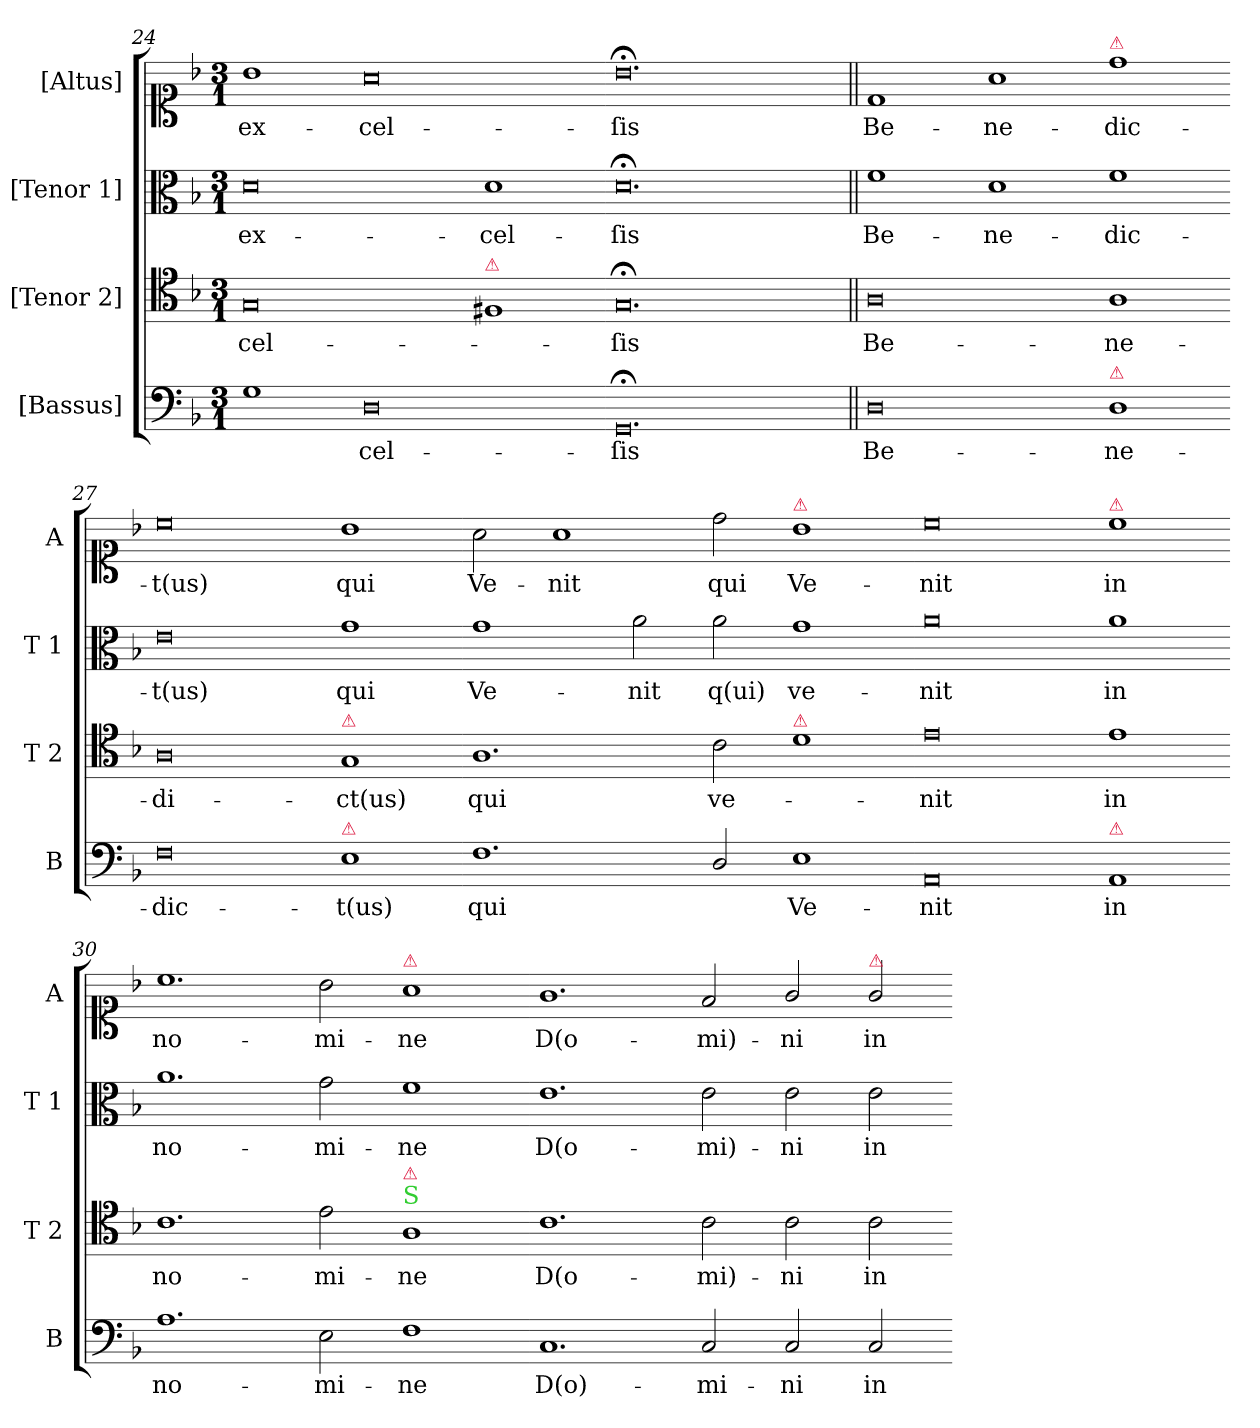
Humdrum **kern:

**kern	**text	**kern	**text	**kern	**text	**kern	**text
*part4	*part4	*part3	*part3	*part2	*part2	*part1	*part1
*staff4	*staff4	*staff3	*staff3	*staff2	*staff2	*staff1	*staff1
*I"[Bassus]	*	*I"[Tenor 2]	*	*I"[Tenor 1]	*	*I"[Altus]	*
*I'B	*	*I'T 2	*	*I'T 1	*	*I'A	*
*clefF4	*	*clefC4	*	*clefC3	*	*clefC1	*
*k[b-]	*	*k[b-]	*	*k[b-]	*	*k[b-]	*
*F:	*	*F:	*	*F:	*	*F:	*
*M3/1	*	*M3/1	*	*M3/1	*	*M3/1	*
=24	=24	=24	=24	=24	=24	=24	=24
!	!	!	!LO:LY:i	!	!	!	!
1G	.	0G	-cel-	0d	ex-	1b-	ex-
0D	-cel-	.	.	.	.	0a	-cel-
!	!	!LO:TX:a:color=crimson:t=⚠	!	!	!	!	!
.	.	1F#X	.	1d	-cel-	.	.
=25-	=25-	=25-	=25-	=25-	=25-	=25-	=25-
!	!	!	!LO:LY:i	!	!	!	!
0.GG;<	-ſis	0.G;<	-ſis	0.d;<	-ſis	0.b-;<	-ſis
=26||	=26||	=26||	=26||	=26||	=26||	=26||	=26||
0D	Be-	0A	Be-	1f	Be-	1d	Be-
.	.	.	.	1d	-ne-	1a	-ne-
!	!	!	!	!	!	!LO:TX:a:color=crimson:t=⚠	!
!LO:TX:a:color=crimson:t=⚠	!	!	!	!	!	!	!
1D	-ne-	1A	-ne-	1f	-dic-	1dd	-dic-
=27-	=27-	=27-	=27-	=27-	=27-	=27-	=27-
0F	-dic-	0A	-di-	0e	-t(us)	0cc	-t(us)
!	!	!LO:TX:a:color=crimson:t=⚠	!	!	!	!	!
!LO:TX:a:color=crimson:t=⚠	!	!	!	!	!	!	!
1E	-t(us)	1G	-ct(us)	1g	qui	1b-	qui
=28-	=28-	=28-	=28-	=28-	=28-	=28-	=28-
1.F	qui	1.A	qui	1g	Ve-	2a\	Ve-
.	.	.	.	.	.	1a	-nit
.	.	.	.	2a\	-nit	.	.
2D/	.	2c\	ve-	2a\	q(ui)	2dd\	qui
!	!	!	!	!	!	!LO:TX:a:color=crimson:t=⚠	!
!	!	!LO:TX:a:color=crimson:t=⚠	!	!	!	!	!
1E	Ve-	1d	.	1g	ve-	1b-	Ve-
=29-	=29-	=29-	=29-	=29-	=29-	=29-	=29-
0AA	-nit	0e	-nit	0a	-nit	0cc	-nit
!	!	!	!	!	!	!LO:TX:a:color=crimson:t=⚠	!
!LO:TX:a:color=crimson:t=⚠	!	!	!	!	!	!	!
1AA	in	1e	in	1a	in	1cc	in
=30-	=30-	=30-	=30-	=30-	=30-	=30-	=30-
1.A	no-	1.c	no-	1.a	no-	1.cc	no-
2E\	-mi-	2e\	-mi-	2g\	-mi-	2b-\	-mi-
!	!	!	!	!	!	!LO:TX:a:color=crimson:t=⚠	!
!	!	!LO:TX:a:color=limegreen:t=S	!	!	!	!	!
!	!	!LO:TX:a:color=crimson:t=⚠	!	!	!	!	!
1F	-ne	1A	-ne	1f	-ne	1a	-ne
=31-	=31-	=31-	=31-	=31-	=31-	=31-	=31-
1.C	D(o)-	1.c	D(o-	1.e	D(o-	1.g	D(o-
2C/	-mi-	2c\	-mi)-	2e\	-mi)-	2f/	-mi)-
2C/	-ni	2c\	-ni	2e\	-ni	2g/	-ni
!	!	!	!	!	!	!LO:TX:a:color=crimson:t=⚠	!
2C/	in	2c\	in	2e\	in	2g/	in
=-	=-	=-	=-	=-	=-	=-	=-
*-	*-	*-	*-	*-	*-	*-	*-
